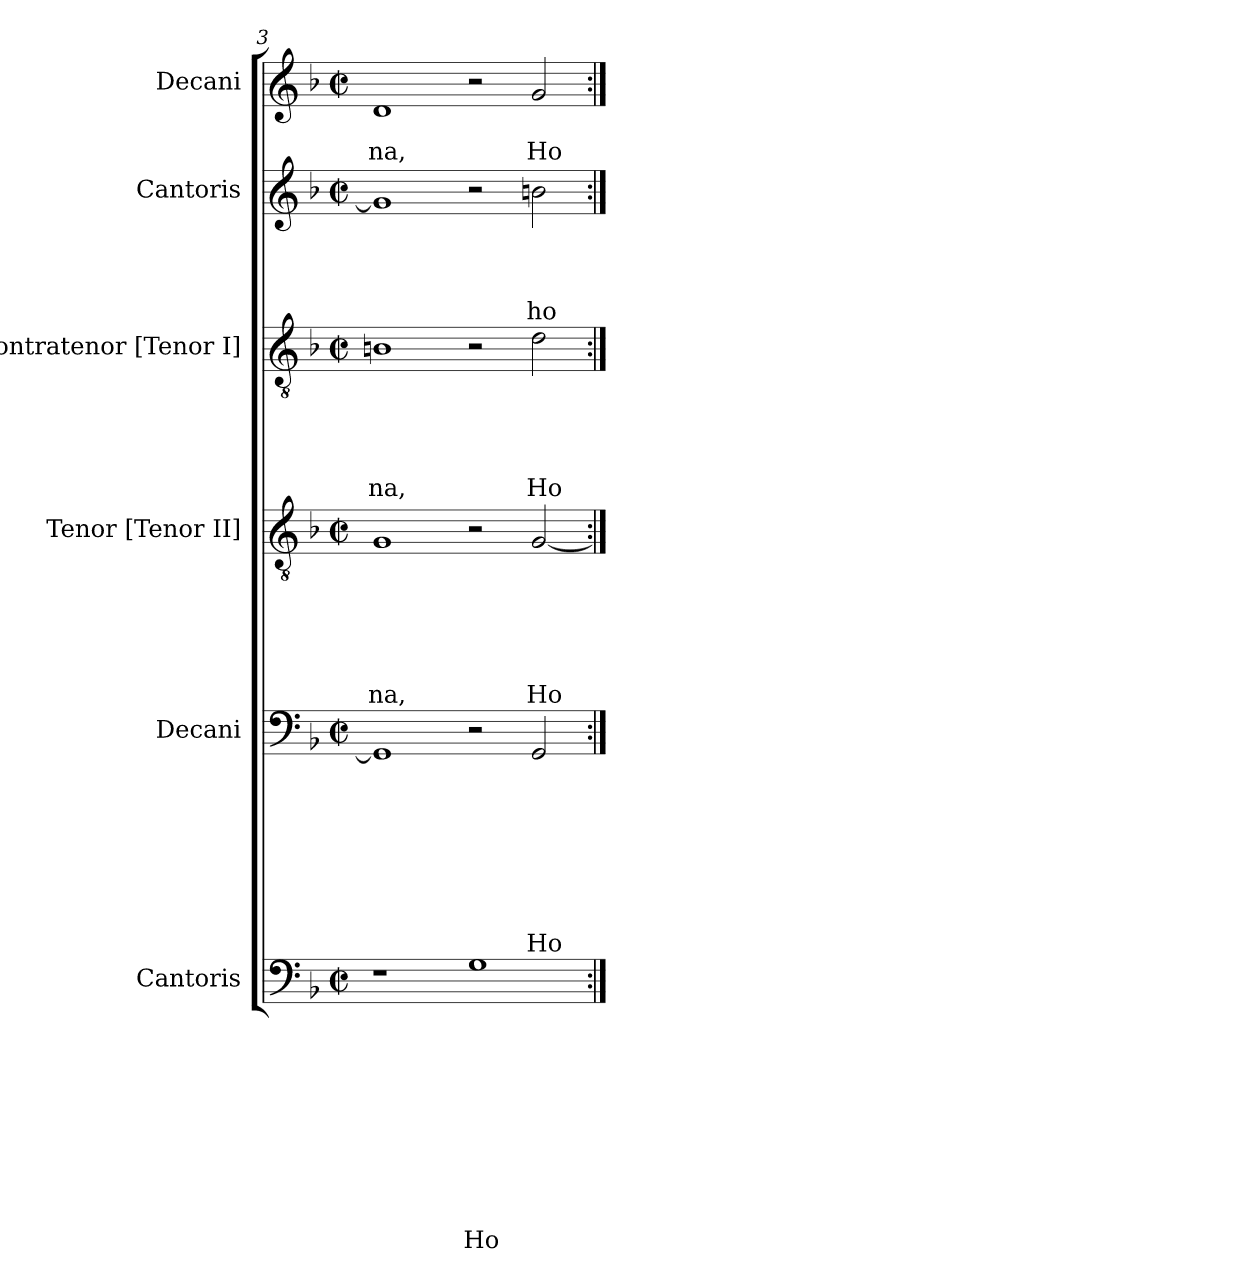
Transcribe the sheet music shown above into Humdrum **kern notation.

**kern	**text	**text	**text	**text	**text	**text	**text	**text	**text	**text	**kern	**text	**text	**text	**text	**text	**text	**text	**text	**kern	**text	**text	**text	**text	**text	**text	**kern	**text	**text	**text	**text	**text	**kern	**text	**text	**text	**text	**kern	**text	**text
*part6	*part6	*part6	*part6	*part6	*part6	*part6	*part6	*part6	*part6	*part6	*part5	*part5	*part5	*part5	*part5	*part5	*part5	*part5	*part5	*part4	*part4	*part4	*part4	*part4	*part4	*part4	*part3	*part3	*part3	*part3	*part3	*part3	*part2	*part2	*part2	*part2	*part2	*part1	*part1	*part1
*staff6	*staff6	*staff6	*staff6	*staff6	*staff6	*staff6	*staff6	*staff6	*staff6	*staff6	*staff5	*staff5	*staff5	*staff5	*staff5	*staff5	*staff5	*staff5	*staff5	*staff4	*staff4	*staff4	*staff4	*staff4	*staff4	*staff4	*staff3	*staff3	*staff3	*staff3	*staff3	*staff3	*staff2	*staff2	*staff2	*staff2	*staff2	*staff1	*staff1	*staff1
*I"Cantoris	*	*	*	*	*	*	*	*	*	*	*I"Decani	*	*	*	*	*	*	*	*	*I"Tenor [Tenor II]	*	*	*	*	*	*	*I"Contratenor [Tenor I]	*	*	*	*	*	*I"Cantoris	*	*	*	*	*I"Decani	*	*
*clefF4	*	*	*	*	*	*	*	*	*	*	*clefF4	*	*	*	*	*	*	*	*	*clefGv2	*	*	*	*	*	*	*clefGv2	*	*	*	*	*	*clefG2	*	*	*	*	*clefG2	*	*
*k[b-]	*	*	*	*	*	*	*	*	*	*	*k[b-]	*	*	*	*	*	*	*	*	*k[b-]	*	*	*	*	*	*	*k[b-]	*	*	*	*	*	*k[b-]	*	*	*	*	*k[b-]	*	*
*F:	*	*	*	*	*	*	*	*	*	*	*F:	*	*	*	*	*	*	*	*	*F:	*	*	*	*	*	*	*F:	*	*	*	*	*	*F:	*	*	*	*	*F:	*	*
*M2/2	*	*	*	*	*	*	*	*	*	*	*M2/2	*	*	*	*	*	*	*	*	*M2/2	*	*	*	*	*	*	*M2/2	*	*	*	*	*	*M2/2	*	*	*	*	*M2/2	*	*
*met(c|)	*	*	*	*	*	*	*	*	*	*	*met(c|)	*	*	*	*	*	*	*	*	*met(c|)	*	*	*	*	*	*	*met(c|)	*	*	*	*	*	*met(c|)	*	*	*	*	*met(c|)	*	*
=3	=3	=3	=3	=3	=3	=3	=3	=3	=3	=3	=3	=3	=3	=3	=3	=3	=3	=3	=3	=3	=3	=3	=3	=3	=3	=3	=3	=3	=3	=3	=3	=3	=3	=3	=3	=3	=3	=3	=3	=3
!	!	!	!	!	!	!	!	!	!	!	!	!	!	!	!	!	!	!	!	!	!	!	!	!	!	!LO:LY:b	!	!	!	!	!	!LO:LY:b	!	!	!	!	!	!	!	!LO:LY:b:rj
1r	.	.	.	.	.	.	.	.	.	.	1GG]	.	.	.	.	.	.	.	.	1G	.	.	.	.	.	-na,	1Bn	.	.	.	.	-na,	1g]	.	.	.	.	1d	.	-na,
!	!	!	!	!	!	!	!	!	!	!LO:LY:b:rj	!	!	!	!	!	!	!	!	!	!	!	!	!	!	!	!	!	!	!	!	!	!	!	!	!	!	!	!	!	!
1G	.	.	.	.	.	.	.	.	.	Ho-	2r	.	.	.	.	.	.	.	.	2r	.	.	.	.	.	.	2r	.	.	.	.	.	2r	.	.	.	.	2r	.	.
!	!	!	!	!	!	!	!	!	!	!	!	!	!	!	!	!	!	!	!LO:LY:b:rj	!	!	!	!	!	!	!LO:LY:b	!	!	!	!	!	!LO:LY:b	!	!	!	!	!LO:LY:b:rj	!	!	!LO:LY:b:rj
.	.	.	.	.	.	.	.	.	.	.	2GG/	.	.	.	.	.	.	.	Ho-	[<2G/	.	.	.	.	.	Ho-	2d\	.	.	.	.	Ho-	2bn\	.	.	.	ho-	2g/	.	Ho-
=:|!	=:|!	=:|!	=:|!	=:|!	=:|!	=:|!	=:|!	=:|!	=:|!	=:|!	=:|!	=:|!	=:|!	=:|!	=:|!	=:|!	=:|!	=:|!	=:|!	=:|!	=:|!	=:|!	=:|!	=:|!	=:|!	=:|!	=:|!	=:|!	=:|!	=:|!	=:|!	=:|!	=:|!	=:|!	=:|!	=:|!	=:|!	=:|!	=:|!	=:|!
*-	*-	*-	*-	*-	*-	*-	*-	*-	*-	*-	*-	*-	*-	*-	*-	*-	*-	*-	*-	*-	*-	*-	*-	*-	*-	*-	*-	*-	*-	*-	*-	*-	*-	*-	*-	*-	*-	*-	*-	*-
